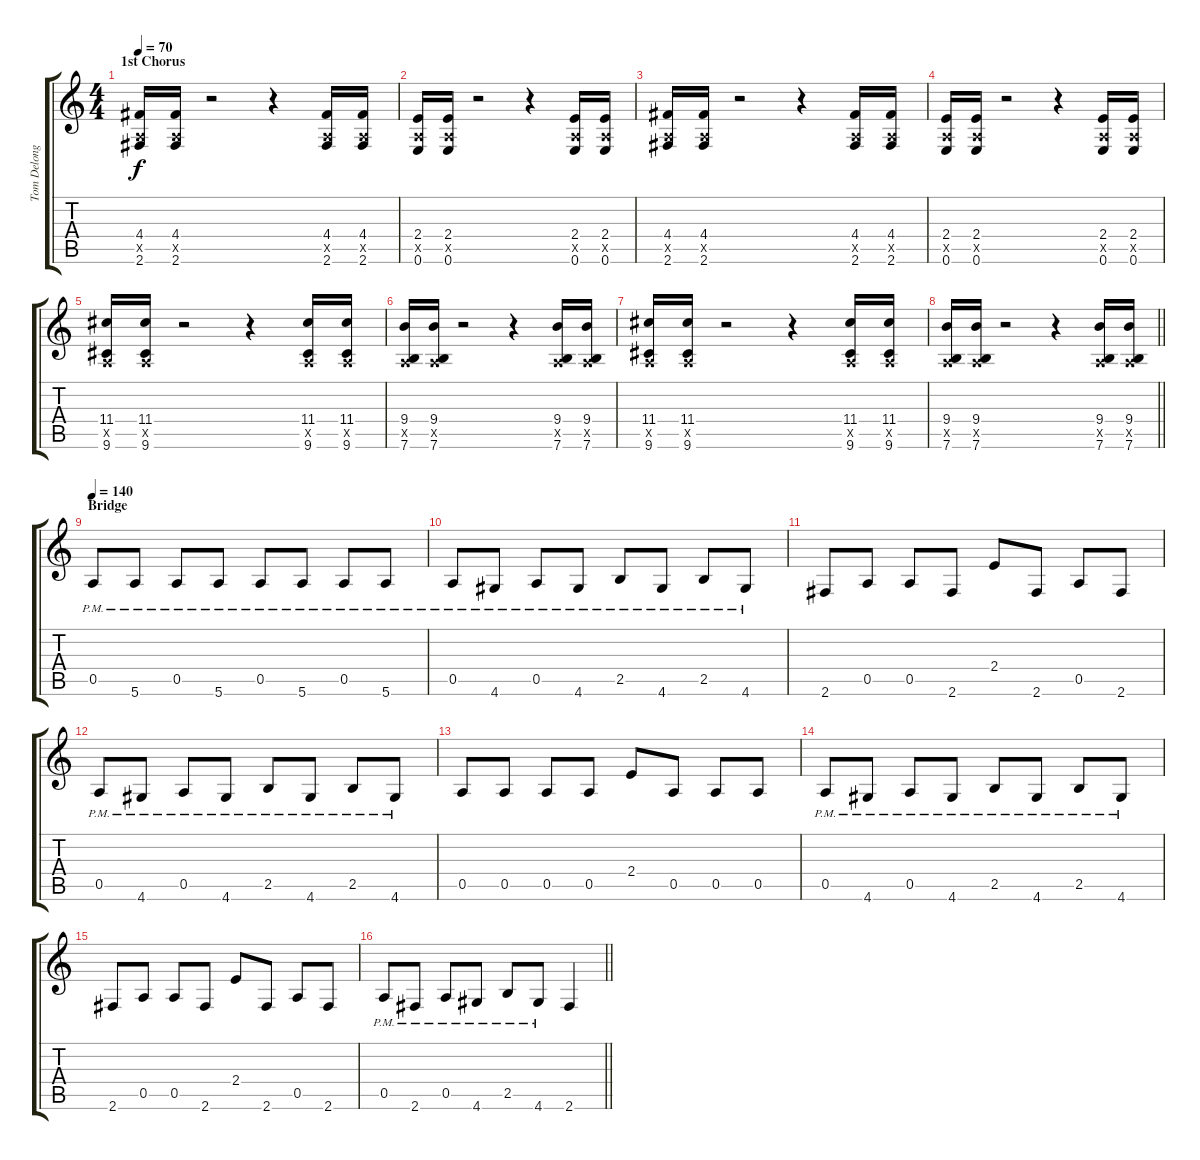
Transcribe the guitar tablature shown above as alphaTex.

\track ("Tom Delonge (Guitar)" "Tom Delong") {instrument overdrivenguitar}
\staff {score tabs}
\tuning (E4 B3 G3 D3 A2 E2) {hide}
\ts (4 4)
\section ("" "1st Chorus")
\tempo 70
\clef g2
\ks c
(4.4 0.5{x} 2.6).16{dy f} (4.4 0.5{x} 2.6).16 r.2 r.4 (4.4 0.5{x} 2.6).16 (4.4 0.5{x} 2.6).16 |
(2.4 0.5{x} 0.6).16 (2.4 0.5{x} 0.6).16 r.2 r.4 (2.4 0.5{x} 0.6).16 (2.4 0.5{x} 0.6).16 |
(4.4 0.5{x} 2.6).16 (4.4 0.5{x} 2.6).16 r.2 r.4 (4.4 0.5{x} 2.6).16 (4.4 0.5{x} 2.6).16 |
(2.4 0.5{x} 0.6).16 (2.4 0.5{x} 0.6).16 r.2 r.4 (2.4 0.5{x} 0.6).16 (2.4 0.5{x} 0.6).16 |
(11.4 0.5{x} 9.6).16 (11.4 0.5{x} 9.6).16 r.2 r.4 (11.4 0.5{x} 9.6).16 (11.4 0.5{x} 9.6).16 |
(9.4 0.5{x} 7.6).16 (9.4 0.5{x} 7.6).16 r.2 r.4 (9.4 0.5{x} 7.6).16 (9.4 0.5{x} 7.6).16 |
(11.4 0.5{x} 9.6).16 (11.4 0.5{x} 9.6).16 r.2 r.4 (11.4 0.5{x} 9.6).16 (11.4 0.5{x} 9.6).16 |
\barLineRight lightlight
(9.4 0.5{x} 7.6).16 (9.4 0.5{x} 7.6).16 r.2 r.4 (9.4 0.5{x} 7.6).16 (9.4 0.5{x} 7.6).16 |
\section ("" "Bridge")
\tempo 140
0.5{pm}.8 5.6{pm}.8 0.5{pm}.8 5.6{pm}.8 0.5{pm}.8 5.6{pm}.8 0.5{pm}.8 5.6{pm}.8 |
0.5{pm}.8 4.6{pm}.8 0.5{pm}.8 4.6{pm}.8 2.5{pm}.8 4.6{pm}.8 2.5{pm}.8 4.6{pm}.8 |
2.6.8 0.5.8 0.5.8 2.6.8 2.4.8 2.6.8 0.5.8 2.6.8 |
0.5{pm}.8 4.6{pm}.8 0.5{pm}.8 4.6{pm}.8 2.5{pm}.8 4.6{pm}.8 2.5{pm}.8 4.6{pm}.8 |
0.5.8 0.5.8 0.5.8 0.5.8 2.4.8 0.5.8 0.5.8 0.5.8 |
0.5{pm}.8 4.6{pm}.8 0.5{pm}.8 4.6{pm}.8 2.5{pm}.8 4.6{pm}.8 2.5{pm}.8 4.6{pm}.8 |
2.6.8 0.5.8 0.5.8 2.6.8 2.4.8 2.6.8 0.5.8 2.6.8 |
\barLineRight lightlight
0.5{pm}.8 2.6{pm}.8 0.5{pm}.8 4.6{pm}.8 2.5{pm}.8 4.6{pm}.8 2.6.4
